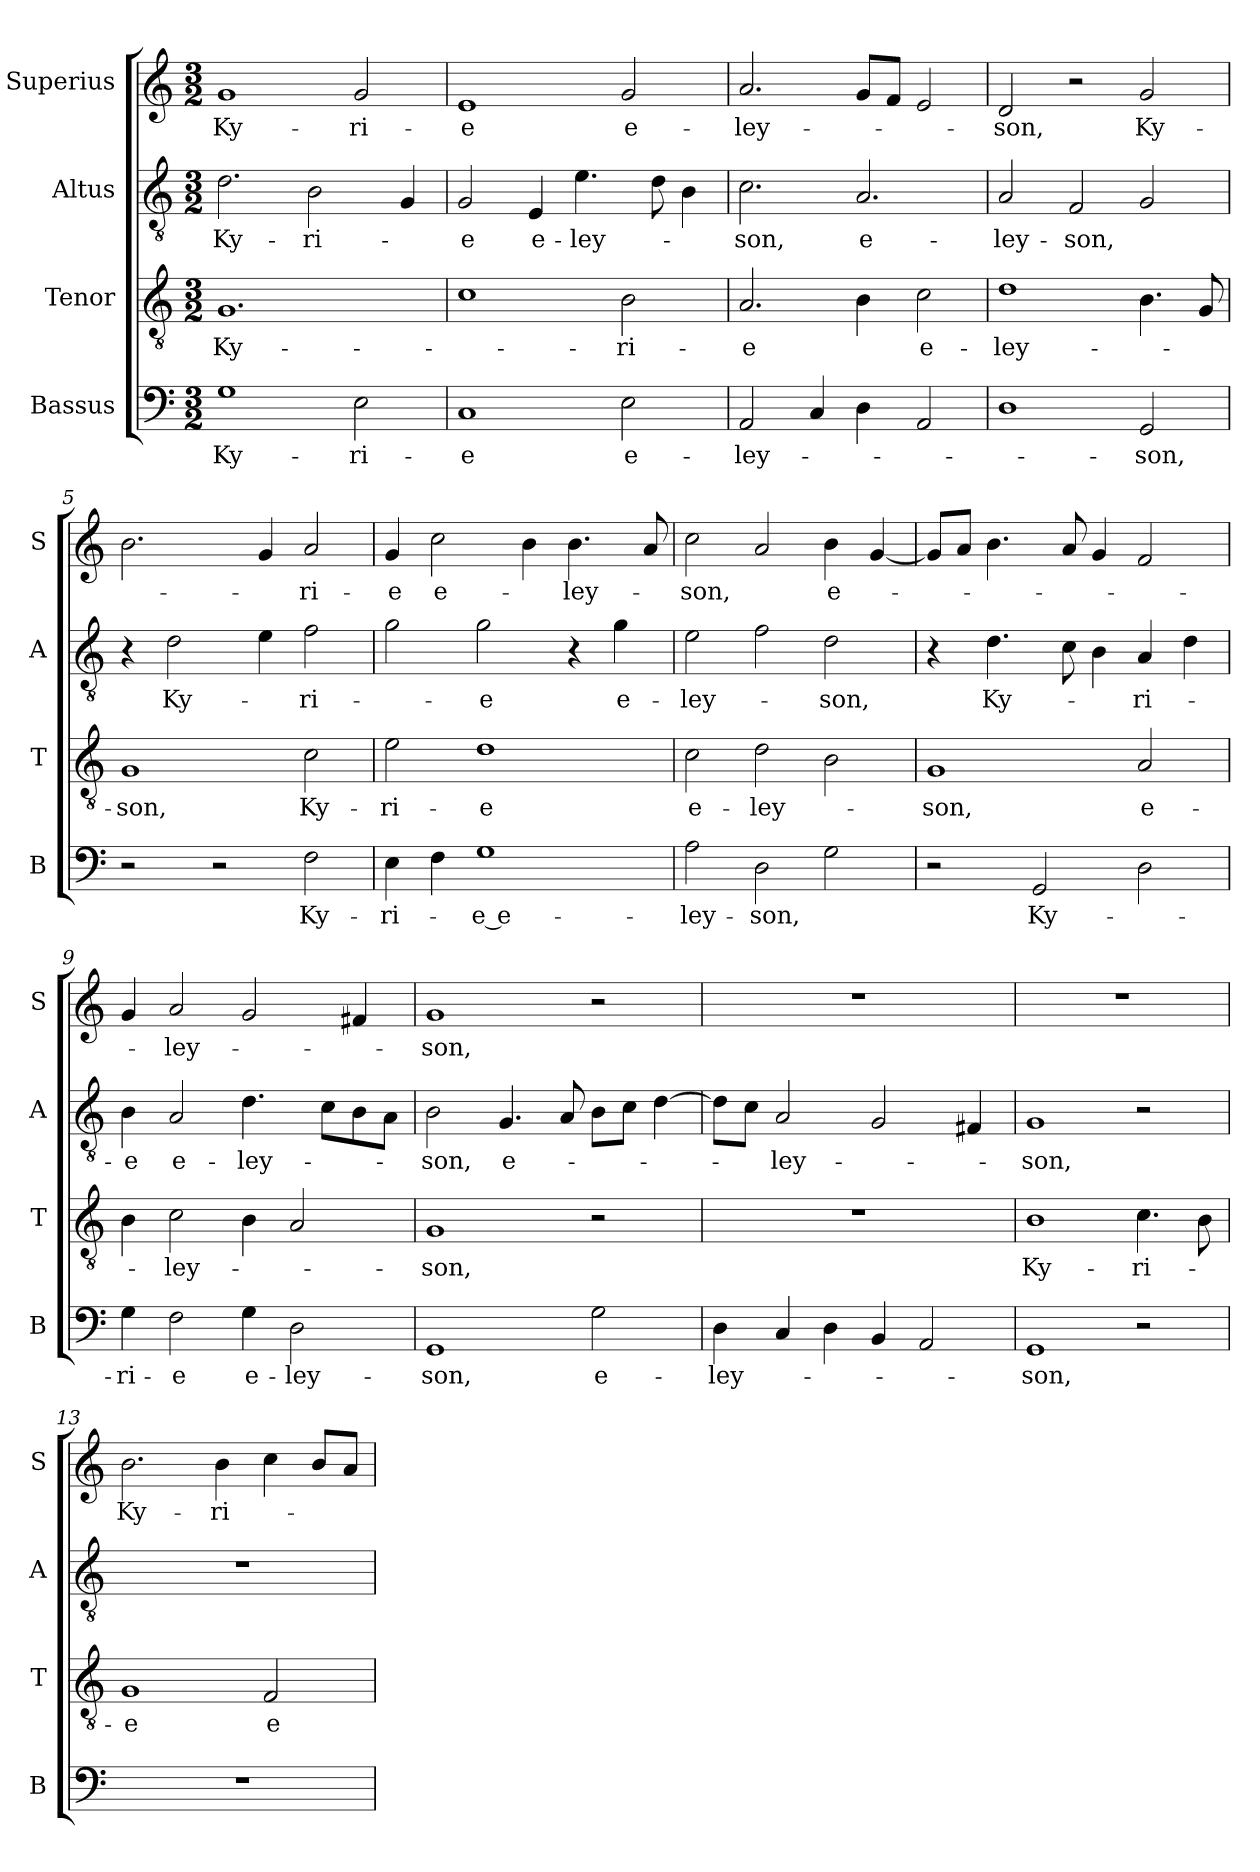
**kern	**text	**kern	**text	**kern	**text	**kern	**text
*part4	*part4	*part3	*part3	*part2	*part2	*part1	*part1
*staff4	*staff4	*staff3	*staff3	*staff2	*staff2	*staff1	*staff1
*I"Bassus	*	*I"Tenor	*	*I"Altus	*	*I"Superius	*
*I'B	*	*I'T	*	*I'A	*	*I'S	*
*clefF4	*	*clefGv2	*	*clefGv2	*	*clefG2	*
*k[]	*	*k[]	*	*k[]	*	*k[]	*
*M3/2	*	*M3/2	*	*M3/2	*	*M3/2	*
=1	=1	=1	=1	=1	=1	=1	=1
1G	Ky-	1.G	Ky-	2.d	Ky-	1g	Ky-
.	.	.	.	2B	-ri-	.	.
2E	-ri-	.	.	.	.	2g	-ri-
.	.	.	.	4G	.	.	.
=2	=2	=2	=2	=2	=2	=2	=2
1C	-e	1c	.	2G	-e	1e	-e
!	!	!	!	!	!LO:LY:i	!	!
.	.	.	.	4E	e-	.	.
!	!	!	!	!	!LO:LY:i	!	!
.	.	.	.	4.e	-ley-	.	.
!	!LO:LY:i	!	!	!	!	!	!LO:LY:i
2E	e-	2B	-ri-	.	.	2g	e-
.	.	.	.	8d	.	.	.
.	.	.	.	4B	.	.	.
=3	=3	=3	=3	=3	=3	=3	=3
!	!LO:LY:i	!	!	!	!LO:LY:i	!	!LO:LY:i
2AA	-ley-	2.A	-e	2.c	-son,	2.a	-ley-
4C	.	.	.	.	.	.	.
!	!	!	!	!	!LO:LY:i	!	!
4D	.	4B	.	2.A	e-	8gL	.
.	.	.	.	.	.	8fJ	.
!	!	!	!LO:LY:i	!	!	!	!
2AA	.	2c	e-	.	.	2e	.
=4	=4	=4	=4	=4	=4	=4	=4
!	!	!	!LO:LY:i	!	!LO:LY:i	!	!LO:LY:i
1D	.	1d	-ley-	2A	-ley-	2d	-son,
!	!	!	!	!	!LO:LY:i	!	!
.	.	.	.	2F	-son,	2r	.
!	!LO:LY:i	!	!	!	!	!	!LO:LY:i
2GG	-son,	4.B	.	2G	.	2g	Ky-
.	.	8G	.	.	.	.	.
=5	=5	=5	=5	=5	=5	=5	=5
!	!	!	!LO:LY:i	!	!	!	!
2r	.	1G	-son,	4r	.	2.b	.
!	!	!	!	!	!LO:LY:i	!	!
.	.	.	.	2d	Ky-	.	.
2r	.	.	.	.	.	.	.
.	.	.	.	4e	.	4g	.
!	!LO:LY:i	!	!LO:LY:i	!	!LO:LY:i	!	!LO:LY:i
2F	Ky-	2c	Ky-	2f	-ri-	2a	-ri-
=6	=6	=6	=6	=6	=6	=6	=6
!	!LO:LY:i	!	!LO:LY:i	!	!	!	!LO:LY:i
4E	-ri-	2e	-ri-	2g	.	4g	-e
!	!	!	!	!	!	!	!LO:LY:i
4F	.	.	.	.	.	2cc	e-
!	!LO:LY:i	!	!LO:LY:i	!	!LO:LY:i	!	!
1G	-e e-	1d	-e	2g	-e	.	.
.	.	.	.	.	.	4b	.
!	!	!	!	!	!	!	!LO:LY:i
.	.	.	.	4r	.	4.b	-ley-
!	!	!	!	!	!LO:LY:i	!	!
.	.	.	.	4g	e-	.	.
.	.	.	.	.	.	8a	.
=7	=7	=7	=7	=7	=7	=7	=7
!	!LO:LY:i	!	!LO:LY:i	!	!LO:LY:i	!	!LO:LY:i
2A	-ley-	2c	e-	2e	-ley-	2cc	-son,
!	!LO:LY:i	!	!LO:LY:i	!	!	!	!
2D	-son,	2d	-ley-	2f	.	2a	.
!	!	!	!	!	!LO:LY:i	!	!LO:LY:i
2G	.	2B	.	2d	-son,	4b	e-
.	.	.	.	.	.	[4g	.
=8	=8	=8	=8	=8	=8	=8	=8
!	!	!	!LO:LY:i	!	!	!	!
2r	.	1G	-son,	4r	.	8gL]	.
.	.	.	.	.	.	8aJ	.
!	!	!	!	!	!LO:LY:i	!	!
.	.	.	.	4.d	Ky-	4.b	.
!	!LO:LY:i	!	!	!	!	!	!
2GG	Ky-	.	.	.	.	.	.
.	.	.	.	8c	.	8a	.
.	.	.	.	4B	.	4g	.
!	!	!	!LO:LY:i	!	!LO:LY:i	!	!
2D	.	2A	e-	4A	-ri-	2f	.
.	.	.	.	4d	.	.	.
=9	=9	=9	=9	=9	=9	=9	=9
!	!LO:LY:i	!	!	!	!LO:LY:i	!	!
4G	-ri-	4B	.	4B	-e	4g	.
!	!LO:LY:i	!	!LO:LY:i	!	!LO:LY:i	!	!LO:LY:i
2F	-e	2c	-ley-	2A	e-	2a	-ley-
!	!LO:LY:i	!	!	!	!LO:LY:i	!	!
4G	e-	4B	.	4.d	-ley-	2g	.
!	!LO:LY:i	!	!	!	!	!	!
2D	-ley-	2A	.	.	.	.	.
.	.	.	.	8cL	.	.	.
.	.	.	.	8B	.	4f#X	.
.	.	.	.	8AJ	.	.	.
=10	=10	=10	=10	=10	=10	=10	=10
!	!LO:LY:i	!	!LO:LY:i	!	!LO:LY:i	!	!LO:LY:i
1GG	-son,	1G	-son,	2B	-son,	1g	-son,
!	!	!	!	!	!LO:LY:i	!	!
.	.	.	.	4.G	e-	.	.
.	.	.	.	8A	.	.	.
!	!LO:LY:i	!	!	!	!	!	!
2G	e-	2r	.	8BL	.	2r	.
.	.	.	.	8cJ	.	.	.
.	.	.	.	[4d	.	.	.
=11	=11	=11	=11	=11	=11	=11	=11
!	!LO:LY:i	!	!	!	!	!	!
4D	-ley-	1.r	.	8dL]	.	1.r	.
.	.	.	.	8cJ	.	.	.
!	!	!	!	!	!LO:LY:i	!	!
4C	.	.	.	2A	-ley-	.	.
4D	.	.	.	.	.	.	.
4BB	.	.	.	2G	.	.	.
2AA	.	.	.	.	.	.	.
.	.	.	.	4F#X	.	.	.
=12	=12	=12	=12	=12	=12	=12	=12
!	!LO:LY:i	!	!LO:LY:i	!	!LO:LY:i	!	!
1GG	-son,	1B	Ky-	1G	-son,	1.r	.
!	!	!	!LO:LY:i	!	!	!	!
2r	.	4.c	-ri-	2r	.	.	.
.	.	8B	.	.	.	.	.
=13	=13	=13	=13	=13	=13	=13	=13
!	!	!	!LO:LY:i	!	!	!	!LO:LY:i
1.r	.	1G	-e	1.r	.	2.b	Ky-
!	!	!	!	!	!	!	!LO:LY:i
.	.	.	.	.	.	4b	-ri-
!	!	!	!LO:LY:i	!	!	!	!
.	.	2F	e-	.	.	4cc	.
.	.	.	.	.	.	8bL	.
.	.	.	.	.	.	8aJ	.
=	=	=	=	=	=	=	=
*-	*-	*-	*-	*-	*-	*-	*-
